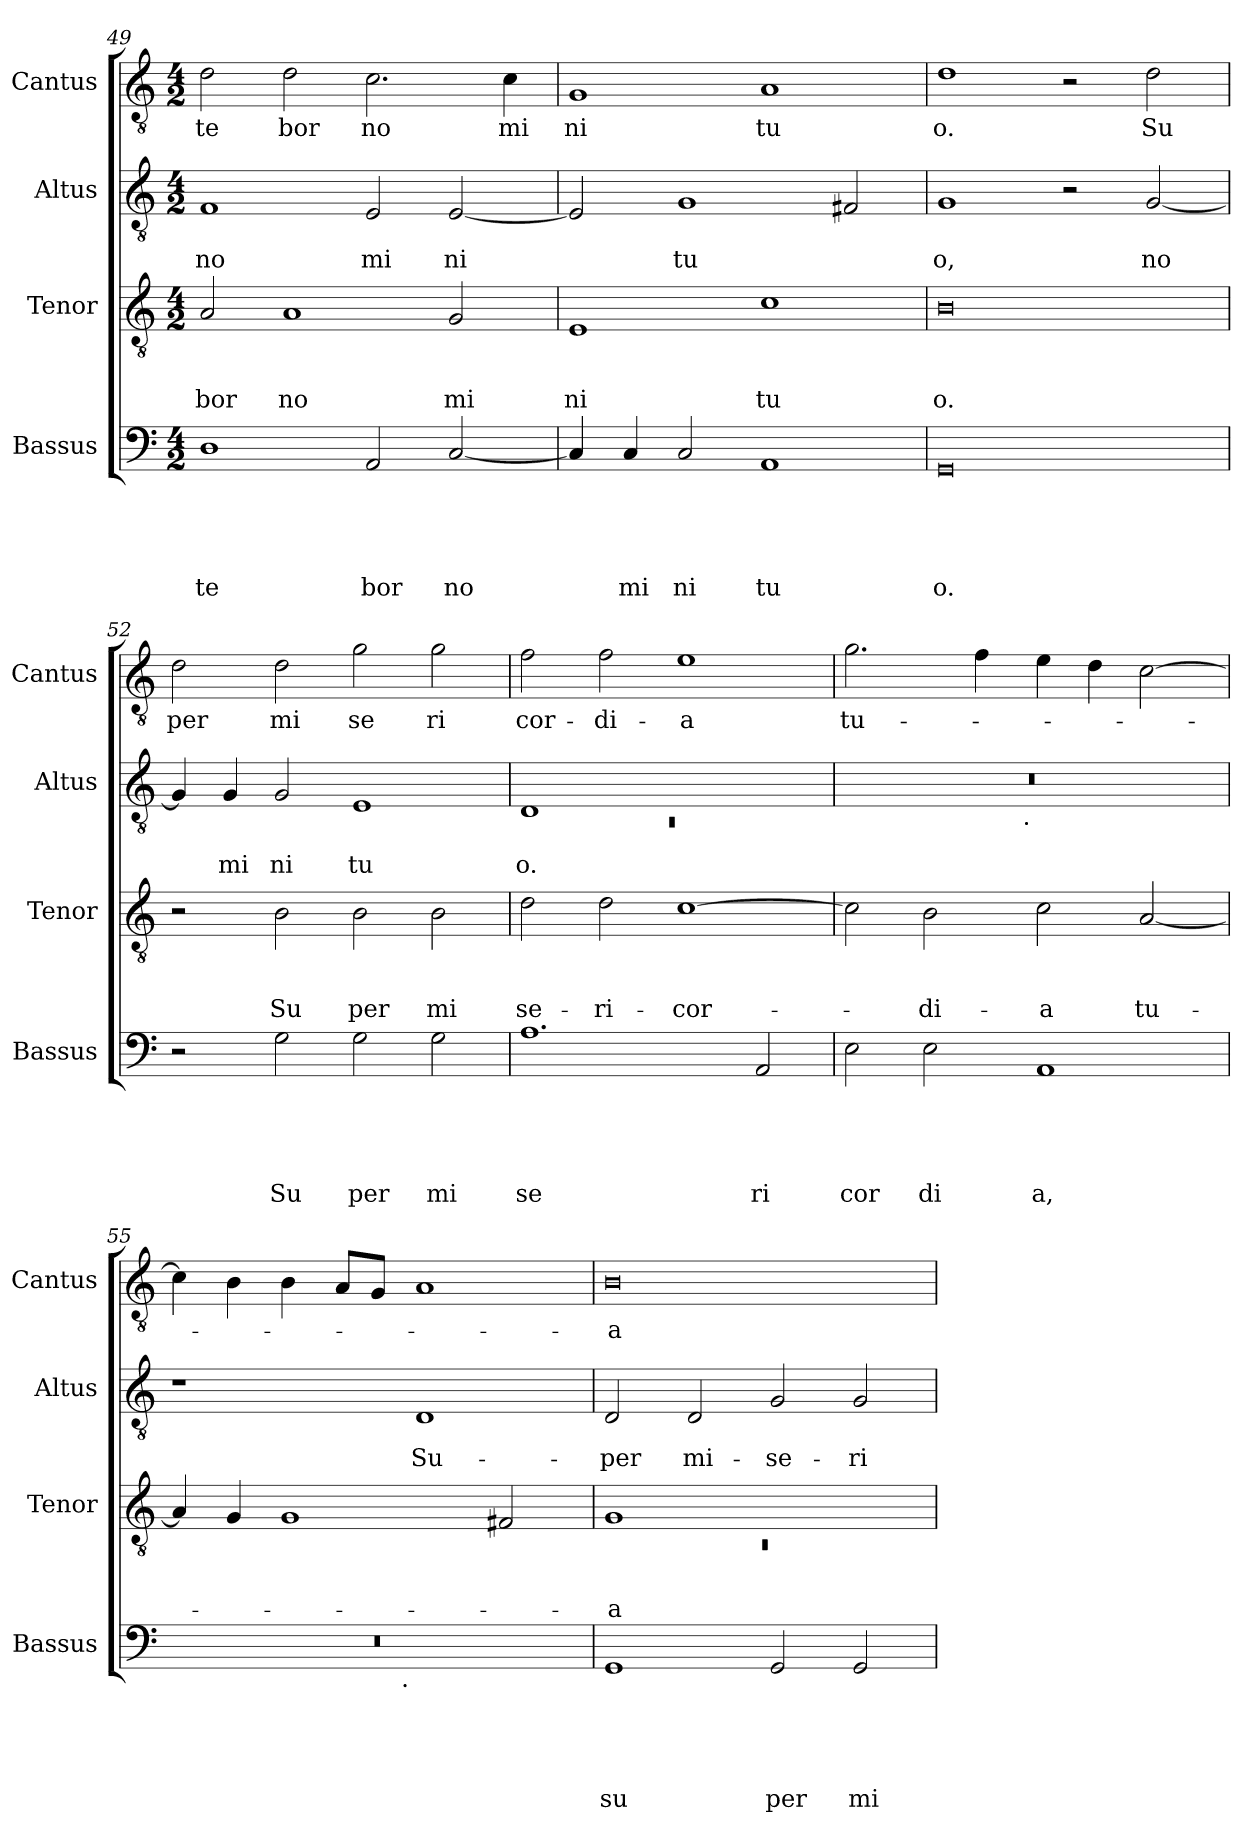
**kern	**text	**text	**text	**text	**text	**kern	**text	**text	**text	**kern	**text	**text	**kern	**text
*part4	*part4	*part4	*part4	*part4	*part4	*part3	*part3	*part3	*part3	*part2	*part2	*part2	*part1	*part1
*staff4	*staff4	*staff4	*staff4	*staff4	*staff4	*staff3	*staff3	*staff3	*staff3	*staff2	*staff2	*staff2	*staff1	*staff1
*I"Bassus	*	*	*	*	*	*I"Tenor	*	*	*	*I"Altus	*	*	*I"Cantus	*
*I'Bassus	*	*	*	*	*	*I'Tenor	*	*	*	*I'Altus	*	*	*I'Cantus	*
*clefF4	*	*	*	*	*	*clefGv2	*	*	*	*clefGv2	*	*	*clefGv2	*
*k[]	*	*	*	*	*	*k[]	*	*	*	*k[]	*	*	*k[]	*
*C:	*	*	*	*	*	*C:	*	*	*	*C:	*	*	*C:	*
*M4/2	*	*	*	*	*	*M4/2	*	*	*	*M4/2	*	*	*M4/2	*
=49	=49	=49	=49	=49	=49	=49	=49	=49	=49	=49	=49	=49	=49	=49
!	!	!	!	!	!LO:LY:b	!	!	!	!LO:LY:b	!	!	!LO:LY:b	!	!LO:LY:b
1D	.	.	.	.	te	2A/	.	.	bor	1F	.	no	2d\	te
!	!	!	!	!	!	!	!	!	!LO:LY:b	!	!	!	!	!LO:LY:b
.	.	.	.	.	.	1A	.	.	no	.	.	.	2d\	bor
!	!	!	!	!	!LO:LY:b	!	!	!	!	!	!	!LO:LY:b	!	!LO:LY:b
2AA/	.	.	.	.	bor	.	.	.	.	2E/	.	mi	2.c\	no
!	!	!	!	!	!LO:LY:b	!	!	!	!LO:LY:b	!	!	!LO:LY:b	!	!
[<2C/	.	.	.	.	no	2G/	.	.	mi	[<2E/	.	ni	.	.
!	!	!	!	!	!	!	!	!	!	!	!	!	!	!LO:LY:b
.	.	.	.	.	.	.	.	.	.	.	.	.	4c\	mi
=50	=50	=50	=50	=50	=50	=50	=50	=50	=50	=50	=50	=50	=50	=50
!	!	!	!	!	!	!	!	!	!LO:LY:b	!	!	!	!	!LO:LY:b
4C/]	.	.	.	.	.	1E	.	.	ni	2E/]	.	.	1G	ni
!	!	!	!	!	!LO:LY:b	!	!	!	!	!	!	!	!	!
4C/	.	.	.	.	mi	.	.	.	.	.	.	.	.	.
!	!	!	!	!	!LO:LY:b	!	!	!	!	!	!	!LO:LY:b	!	!
2C/	.	.	.	.	ni	.	.	.	.	1G	.	tu	.	.
!	!	!	!	!	!LO:LY:b	!	!	!	!LO:LY:b	!	!	!	!	!LO:LY:b
1AA	.	.	.	.	tu	1c	.	.	tu	.	.	.	1A	tu
.	.	.	.	.	.	.	.	.	.	2F#/	.	.	.	.
=51	=51	=51	=51	=51	=51	=51	=51	=51	=51	=51	=51	=51	=51	=51
!	!	!	!	!	!LO:LY:b	!	!	!	!LO:LY:b	!	!	!LO:LY:b	!	!LO:LY:b
0GG	.	.	.	.	o.	0B	.	.	o.	1G	.	o,	1d	o.
.	.	.	.	.	.	.	.	.	.	2r	.	.	2r	.
!	!	!	!	!	!	!	!	!	!	!	!	!LO:LY:b	!	!LO:LY:b
.	.	.	.	.	.	.	.	.	.	[<2G/	.	no	2d\	Su
=52	=52	=52	=52	=52	=52	=52	=52	=52	=52	=52	=52	=52	=52	=52
!	!	!	!	!	!	!	!	!	!	!	!	!	!	!LO:LY:b
2r	.	.	.	.	.	2r	.	.	.	4G/]	.	.	2d\	per
!	!	!	!	!	!	!	!	!	!	!	!	!LO:LY:b	!	!
.	.	.	.	.	.	.	.	.	.	4G/	.	mi	.	.
!	!	!	!	!	!LO:LY:b	!	!	!	!LO:LY:b	!	!	!LO:LY:b	!	!LO:LY:b
2G\	.	.	.	.	Su	2B\	.	.	Su	2G/	.	ni	2d\	mi
!	!	!	!	!	!LO:LY:b	!	!	!	!LO:LY:b	!	!	!LO:LY:b	!	!LO:LY:b
2G\	.	.	.	.	per	2B\	.	.	per	1E	.	tu	2g\	se
!	!	!	!	!	!LO:LY:b	!	!	!	!LO:LY:b	!	!	!	!	!LO:LY:b
2G\	.	.	.	.	mi	2B\	.	.	mi	.	.	.	2g\	ri
!!LO:LB:g=z
=53	=53	=53	=53	=53	=53	=53	=53	=53	=53	=53	=53	=53	=53	=53
*	*	*	*	*	*	*	*	*	*	*^	*	*	*	*
!	!	!	!	!	!LO:LY:b	!	!	!	!LO:LY:b	!	!LO:N:vis=1	!	!LO:LY:b	!	!LO:LY:b
1.A	.	.	.	.	se	2d\	.	.	se-	1D	0rC	.	o.	2f\	cor-
!	!	!	!	!	!	!	!	!	!LO:LY:b	!	!	!	!	!	!LO:LY:b
.	.	.	.	.	.	2d\	.	.	-ri-	.	.	.	.	2f\	-di-
!	!	!	!	!	!	!	!	!	!LO:LY:b	!	!	!	!	!	!LO:LY:b
.	.	.	.	.	.	[>1c	.	.	-cor-	1ryy	.	.	.	1e	-a
!	!	!	!	!	!LO:LY:b	!	!	!	!	!	!	!	!	!	!
2AA/	.	.	.	.	ri	.	.	.	.	.	.	.	.	.	.
=54	=54	=54	=54	=54	=54	=54	=54	=54	=54	=54	=54	=54	=54	=54	=54
!	!	!	!	!	!LO:LY:b	!	!	!	!	!	!	!	!	!	!LO:LY:b
2E\	.	.	.	.	cor	2c\]	.	.	.	0r	2ryy	.	.	2.g\	tu-
!	!	!	!	!	!LO:LY:b	!	!	!	!LO:LY:b	!	!	!	!	!	!
2E\	.	.	.	.	di	2B\	.	.	-di-	.	4...ryy	.	.	.	.
.	.	.	.	.	.	.	.	.	.	.	.	.	.	4f\	.
!	!	!	!	!	!	!	!	!	!	!	!LO:TX:b:t=.	!	!	!	!
.	.	.	.	.	.	.	.	.	.	.	1ryy	.	.	.	.
!	!	!	!	!	!LO:LY:b	!	!	!	!LO:LY:b	!	!	!	!	!	!
1AA	.	.	.	.	a,	2c\	.	.	-a	.	.	.	.	4e\	.
.	.	.	.	.	.	.	.	.	.	.	.	.	.	4d\	.
!	!	!	!	!	!	!	!	!	!LO:LY:b	!	!	!	!	!	!
.	.	.	.	.	.	[<2A/	.	.	tu-	.	.	.	.	[>2c\	.
.	.	.	.	.	.	.	.	.	.	.	32ryy	.	.	.	.
*	*	*	*	*	*	*	*	*	*	*v	*v	*	*	*	*
=55	=55	=55	=55	=55	=55	=55	=55	=55	=55	=55	=55	=55	=55	=55
*^	*	*	*	*	*	*	*	*	*	*	*	*	*	*
0r	2ryy	.	.	.	.	.	4A/]	.	.	.	1r	.	.	4c\]	.
.	.	.	.	.	.	.	4G/	.	.	.	.	.	.	4B\	.
.	4...ryy	.	.	.	.	.	1G	.	.	.	.	.	.	4B\	.
.	.	.	.	.	.	.	.	.	.	.	.	.	.	8A/L	.
.	.	.	.	.	.	.	.	.	.	.	.	.	.	8G/J	.
!	!LO:TX:b:t=.	!	!	!	!	!	!	!	!	!	!	!	!	!	!
.	1ryy	.	.	.	.	.	.	.	.	.	.	.	.	.	.
!	!	!	!	!	!	!	!	!	!	!	!	!	!LO:LY:b	!	!
.	.	.	.	.	.	.	.	.	.	.	1D	.	Su-	1A	.
.	.	.	.	.	.	.	2F#/	.	.	.	.	.	.	.	.
.	32ryy	.	.	.	.	.	.	.	.	.	.	.	.	.	.
=56	=56	=56	=56	=56	=56	=56	=56	=56	=56	=56	=56	=56	=56	=56	=56
*	*	*	*	*	*	*	*^	*	*	*	*	*	*	*	*
!	!	!	!	!	!	!LO:LY:b	!	!LO:N:vis=1	!	!	!LO:LY:b	!	!	!LO:LY:b	!	!LO:LY:b
*v	*v	*	*	*	*	*	*	*	*	*	*	*	*	*	*	*
1GG	.	.	.	.	su	1G	0rC	.	.	-a	2D/	.	-per	0B	-a
!	!	!	!	!	!	!	!	!	!	!	!	!	!LO:LY:b	!	!
.	.	.	.	.	.	.	.	.	.	.	2D/	.	mi-	.	.
!	!	!	!	!	!LO:LY:b	!	!	!	!	!	!	!	!LO:LY:b	!	!
2GG/	.	.	.	.	per	1ryy	.	.	.	.	2G/	.	-se-	.	.
!	!	!	!	!	!LO:LY:b	!	!	!	!	!	!	!	!LO:LY:b	!	!
2GG/	.	.	.	.	mi	.	.	.	.	.	2G/	.	-ri-	.	.
*	*	*	*	*	*	*v	*v	*	*	*	*	*	*	*	*
=	=	=	=	=	=	=	=	=	=	=	=	=	=	=
*-	*-	*-	*-	*-	*-	*-	*-	*-	*-	*-	*-	*-	*-	*-
